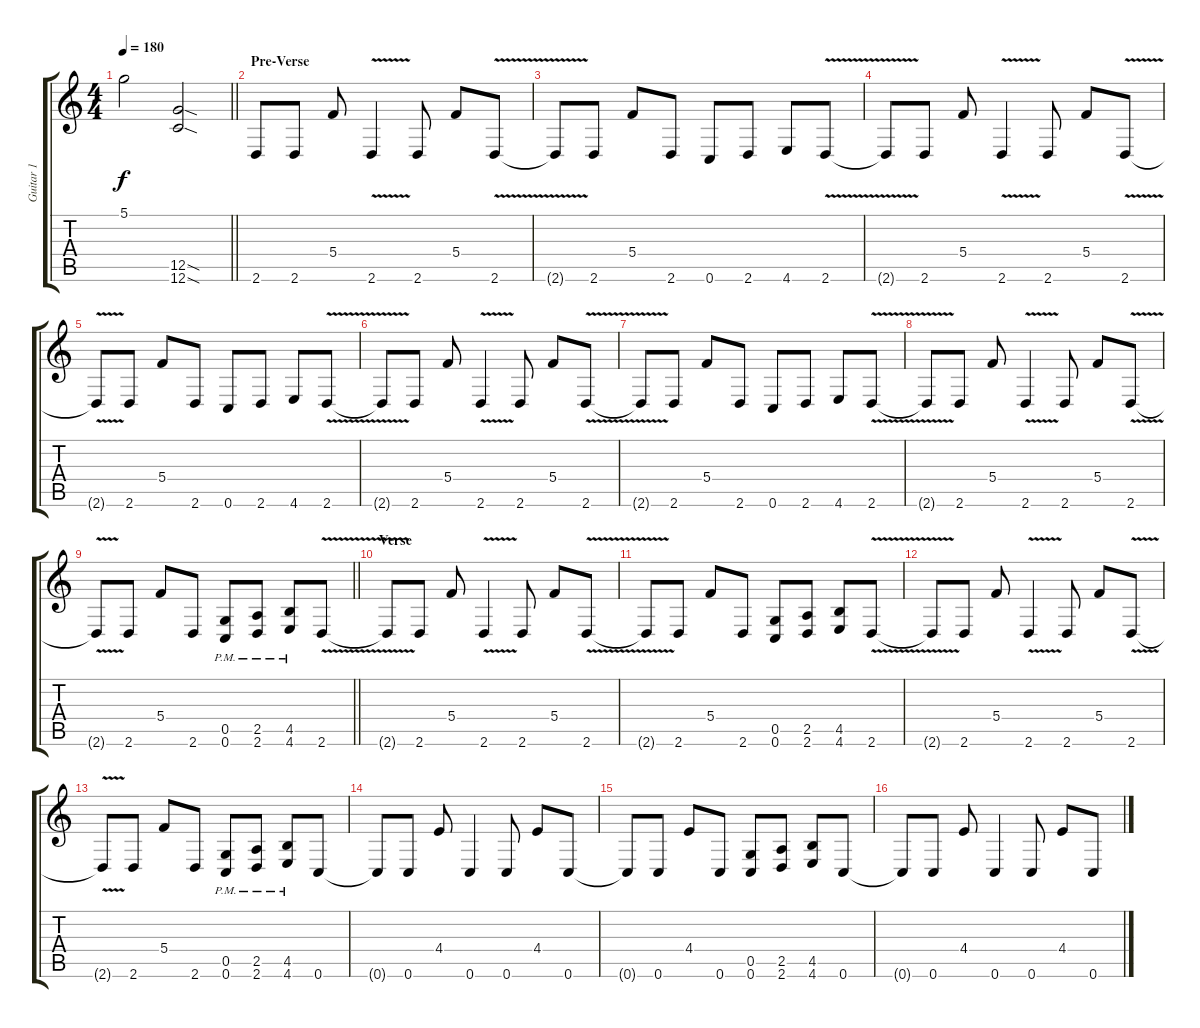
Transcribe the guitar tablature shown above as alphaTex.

\track ("Guitar 1" "Guitar 1") {instrument distortionguitar}
\staff {score tabs}
\tuning (D4 A3 F3 C3 G2 C2) {hide}
\ts (4 4)
\tempo 180
\clef g2
\barLineRight lightlight
\ks c
5.1{t}.2{dy f} (12.5{sod} 12.6{sod}).2 |
\section ("" "Pre-Verse")
2.6.8 2.6.8 5.4.8 2.6{v}.4 2.6.8 5.4.8 2.6{v}.8 |
2.6{t}.8 2.6.8 5.4.8 2.6.8 0.6.8 2.6.8 4.6.8 2.6{v}.8 |
2.6{t}.8 2.6.8 5.4.8 2.6{v}.4 2.6.8 5.4.8 2.6{v}.8 |
2.6{t}.8 2.6.8 5.4.8 2.6.8 0.6.8 2.6.8 4.6.8 2.6{v}.8 |
2.6{t}.8 2.6.8 5.4.8 2.6{v}.4 2.6.8 5.4.8 2.6{v}.8 |
2.6{t}.8 2.6.8 5.4.8 2.6.8 0.6.8 2.6.8 4.6.8 2.6{v}.8 |
2.6{t}.8 2.6.8 5.4.8 2.6{v}.4 2.6.8 5.4.8 2.6{v}.8 |
\barLineRight lightlight
2.6{t}.8 2.6.8 5.4.8 2.6.8 (0.5{pm} 0.6{pm}).8 (2.5{pm} 2.6{pm}).8 (4.5{pm} 4.6{pm}).8 2.6{v}.8 |
\section ("" "Verse")
2.6{t}.8 2.6.8 5.4.8 2.6{v}.4 2.6.8 5.4.8 2.6{v}.8 |
2.6{t}.8 2.6.8 5.4.8 2.6.8 (0.5 0.6).8 (2.5 2.6).8 (4.5 4.6).8 2.6{v}.8 |
2.6{t}.8 2.6.8 5.4.8 2.6{v}.4 2.6.8 5.4.8 2.6{v}.8 |
2.6{t}.8 2.6.8 5.4.8 2.6.8 (0.5{pm} 0.6{pm}).8 (2.5{pm} 2.6{pm}).8 (4.5{pm} 4.6{pm}).8 0.6.8 |
0.6{t}.8 0.6.8 4.4.8 0.6.4 0.6.8 4.4.8 0.6.8 |
0.6{t}.8 0.6.8 4.4.8 0.6.8 (0.5 0.6).8 (2.5 2.6).8 (4.5 4.6).8 0.6.8 |
0.6{t}.8 0.6.8 4.4.8 0.6.4 0.6.8 4.4.8 0.6.8
